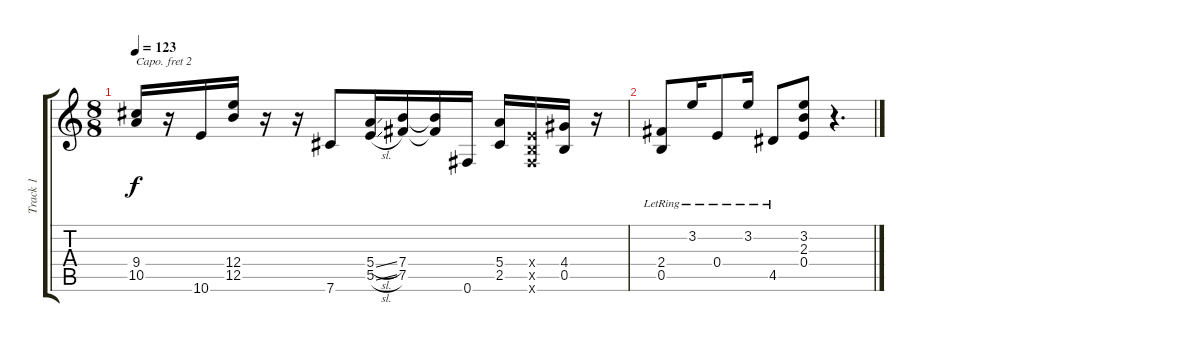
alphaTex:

\track ("Track 1" "Track 1") {instrument electricguitarclean}
\staff {score tabs}
\capo 2
\tuning (E4 B3 G3 D3 A2 E2) {hide}
\ts (8 8)
\tempo 123
\clef g2
\ks c
(9.4 10.5).16{dy f} r.16 10.6.16 (12.4 12.5).16 r.16 r.16 7.6.8 (5.4{sl} 5.5{sl}).16 (7.4 7.5).16 (7.4{t} 7.5{t}).16 0.6.16 (5.4 2.5).16 (0.4{x} 0.5{x} 0.6{x}).16 (4.4 0.5).16 r.16 |
(2.4{lr} 0.5{lr}).8 3.2{lr}.16 0.4{lr}.8 3.2{lr}.16 4.5{lr}.8 (3.2 2.3 0.4).8 r.4{d}
